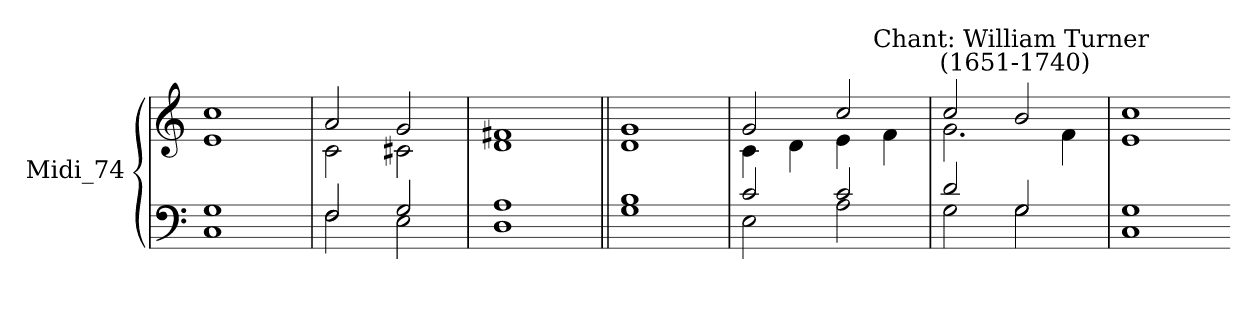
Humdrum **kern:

**kern	**kern
*part2	*part1
*staff2	*staff1
*I"Midi_74	*I"Midi_74
*clefF4	*clefG2
*k[]	*k[]
*C:	*C:
=1	=1
*^	*^
1G/	1C\	1cc/	1e\
=2	=2	=2	=2
2F/	2F\	2a/	2c\
2G/	2E\	2g/	2c#X\
=3	=3	=3	=3
1A/	1D\	1f#X/	1d\
=4||	=4||	=4||	=4||
1B/	1G\	1g/	1d\
=5	=5	=5	=5
2c/	2E\	2g/	4c\
.	.	.	4d\
2c/	2A\	2cc/	4e\
.	.	.	4f\
=6	=6	=6	=6
2d/	2G\	2cc/	2.g\
!	!	!LO:TX:a:cj:t=Chant&colon;  William Turner \n(1651-1740)	!
2G/	2G\	2b/	.
.	.	.	4f\
=7	=7	=7	=7
1G/	1C\	1cc/	1e\
*v	*v	*	*
*	*v	*v
=-	=-
*-	*-
